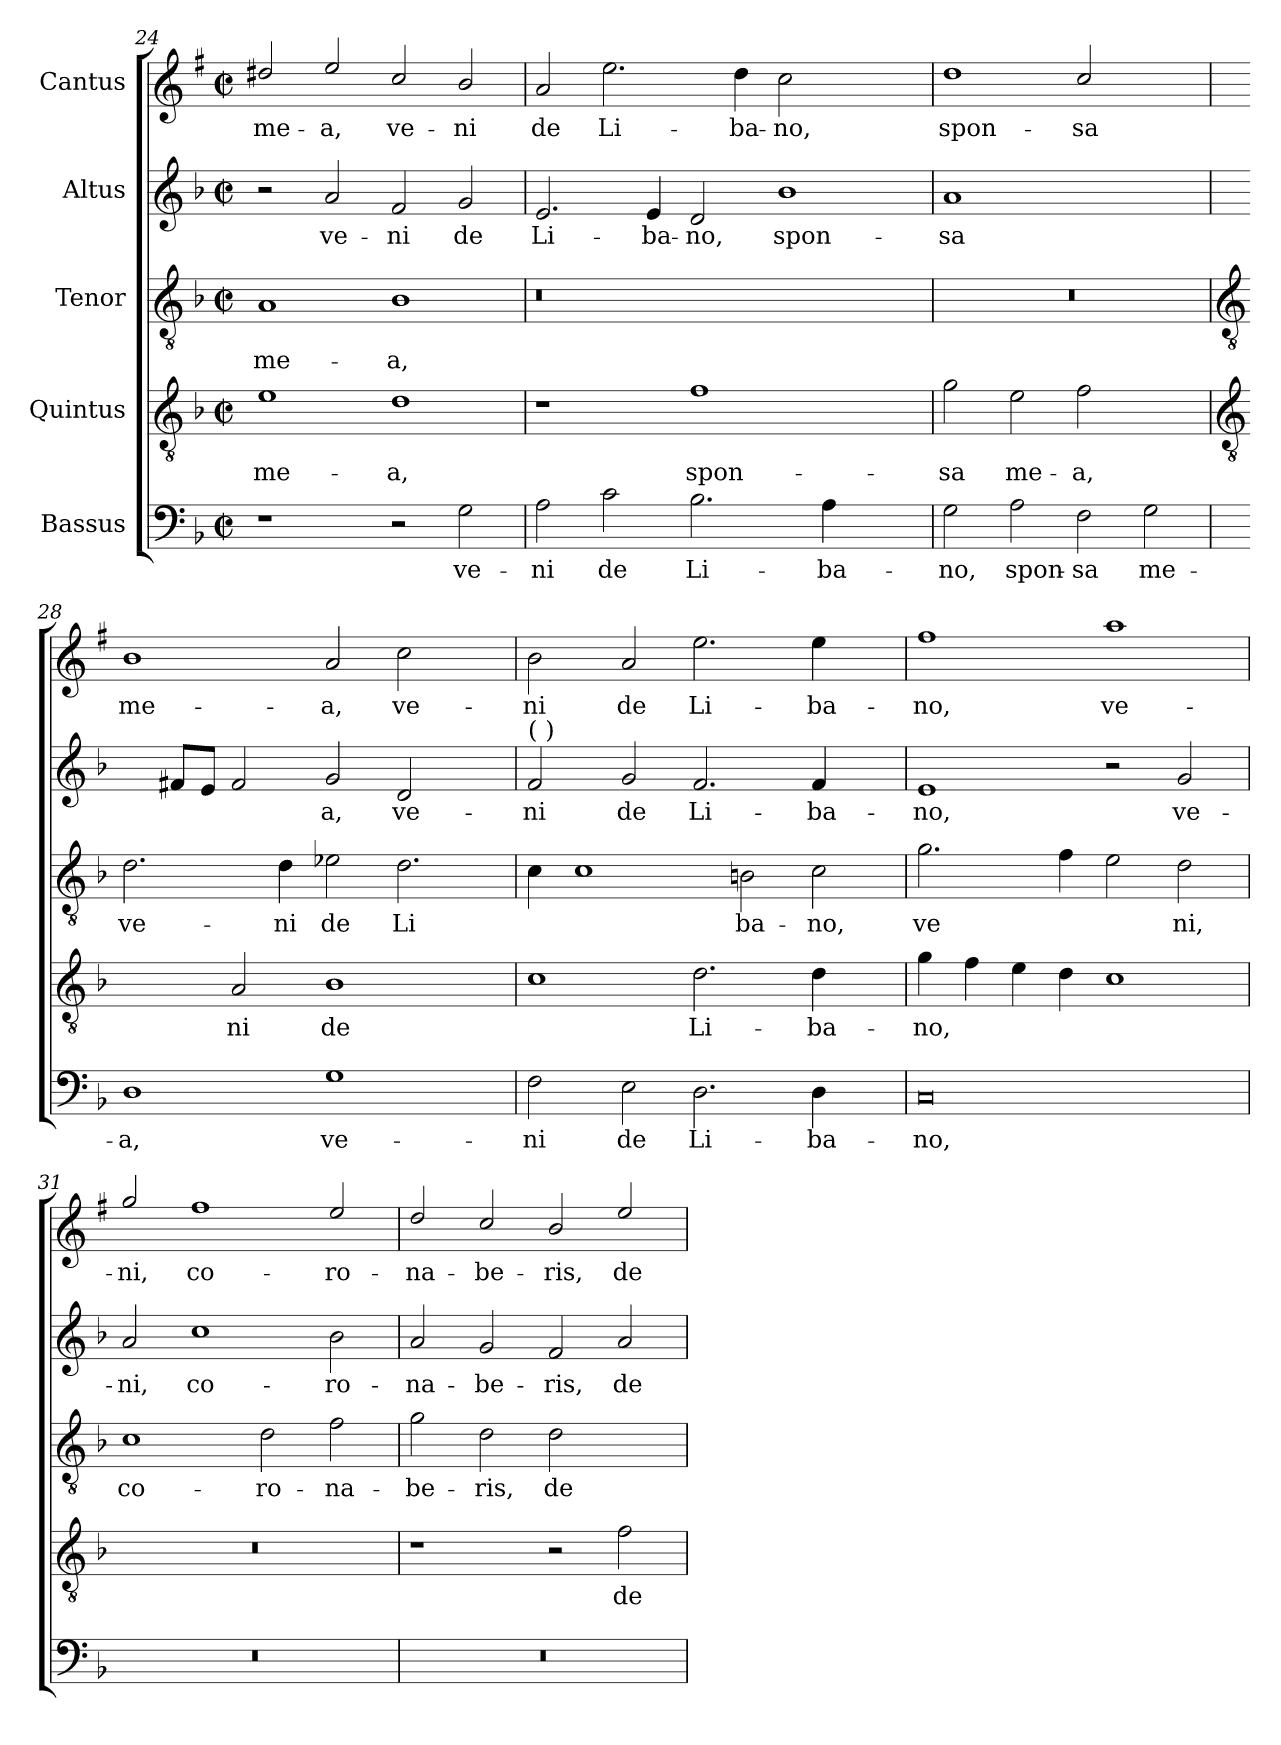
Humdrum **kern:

**kern	**text	**kern	**text	**kern	**text	**kern	**text	**kern	**text
*part5	*part5	*part4	*part4	*part3	*part3	*part2	*part2	*part1	*part1
*staff5	*staff5	*staff4	*staff4	*staff3	*staff3	*staff2	*staff2	*staff1	*staff1
*I"Bassus	*	*I"Quintus	*	*I"Tenor	*	*I"Altus	*	*I"Cantus	*
*clefF4	*	*clefGv2	*	*clefGv2	*	*clefG2	*	*clefG2	*
*	*	*	*	*	*	*	*	*ITrd1c2	*
*k[b-]	*	*k[b-]	*	*k[b-]	*	*k[b-]	*	*k[b-]	*
*F:	*	*F:	*	*F:	*	*F:	*	*F:	*
*M4/2	*	*M4/2	*	*M4/2	*	*M4/2	*	*M4/2	*
*met(c|)	*	*met(c|)	*	*met(c|)	*	*met(c|)	*	*met(c|)	*
=24	=24	=24	=24	=24	=24	=24	=24	=24	=24
!	!	!	!LO:LY:b	!	!LO:LY:b	!	!	!	!LO:LY:b
*	*	*	*	*	*	*	*	*^	*
1r	.	1e	me-	1A	me-	2r	.	2cc#	0ryy	me-
!	!	!	!	!	!	!	!LO:LY:b	!	!	!LO:LY:b
.	.	.	.	.	.	2a	ve-	2dd	.	-a,
!	!	!	!LO:LY:b	!	!LO:LY:b	!	!LO:LY:b	!	!	!LO:LY:b
2r	.	1d	-a,	1B-	-a,	2f	-ni	2b-	.	ve-
!	!LO:LY:b	!	!	!	!	!	!LO:LY:b	!	!	!LO:LY:b
2G	ve-	.	.	.	.	2g	de	2a	.	-ni
=26	=26	=26	=26	=26	=26	=26	=26	=26	=26	=26
!	!LO:LY:b	!	!	!	!	!	!LO:LY:b	!	!	!LO:LY:b
2A	-ni	1r	.	0r	.	2.e	Li-	2g	0ryy	de
!	!LO:LY:b	!	!	!	!	!	!	!	!	!LO:LY:b
2c	de	.	.	.	.	.	.	2.dd	.	Li-
!	!	!	!	!	!	!	!LO:LY:b	!	!	!
.	.	.	.	.	.	4e	-ba-	.	.	.
!	!LO:LY:b	!	!LO:LY:b	!	!	!	!LO:LY:b	!	!	!
2.B-	Li-	1f	spon-	.	.	2d	-no,	.	.	.
!	!	!	!	!	!	!	!	!	!	!LO:LY:b
.	.	.	.	.	.	.	.	4cc	.	-ba-
!	!	!	!	!	!	!	!LO:LY:b	!	!	!LO:LY:b
.	.	.	.	.	.	1b-	spon-	2b-	.	-no,
!	!LO:LY:b	!	!	!	!	!	!	!	!	!
4A	-ba-	.	.	.	.	.	.	.	.	.
2ryy	.	2ryy	.	2ryy	.	.	.	2ryy	2ryy	.
=27	=27	=27	=27	=27	=27	=27	=27	=27	=27	=27
!	!LO:LY:b	!	!LO:LY:b	!	!	!	!LO:LY:b	!	!	!LO:LY:b
2G	-no,	2g	-sa	0r	.	1a	-sa	1cc	0ryy	spon-
!	!LO:LY:b	!	!LO:LY:b	!	!	!	!	!	!	!
2A	spon-	2e	me-	.	.	.	.	.	.	.
!	!LO:LY:b	!	!LO:LY:b	!	!	!	!LO:LY:b	!	!	!LO:LY:b
2F	-sa	2f	-a,	.	.	[2gyy	me-	2b-	.	-sa
!	!LO:LY:b	!	!LO:LY:b	!	!	!	!	!	!	!
2G	me-	[2dyy	ve-	.	.	2ryy	.	2ryy	.	.
!!LO:LB:g=z	!!
=28	=28	=28	=28	=28	=28	=28	=28	=28	=28	=28
*	*	*clefGv2	*	*clefGv2	*	*	*	*	*	*
!	!LO:LY:b	!	!	!	!LO:LY:b	!	!	!	!	!LO:LY:b
1D	-a,	2dyy]	.	2.d	ve-	4gyy]	.	1a	0ryy	me-
.	.	.	.	.	.	8f#L	.	.	.	.
.	.	.	.	.	.	8eJ	.	.	.	.
!	!	!	!LO:LY:b	!	!	!	!	!	!	!
.	.	2A	-ni	.	.	2f#	.	.	.	.
!	!	!	!	!	!LO:LY:b	!	!	!	!	!
.	.	.	.	4d	-ni	.	.	.	.	.
!	!LO:LY:b	!	!LO:LY:b	!	!LO:LY:b	!	!LO:LY:b	!	!	!LO:LY:b
1G	ve-	1B-	de	2e-X	de	2g	-a,	2g	.	-a,
!	!	!	!	!	!LO:LY:b	!	!LO:LY:b	!	!	!LO:LY:b
.	.	.	.	2.d	Li	2d	ve-	2b-	.	ve-
4ryy	.	4ryy	.	.	.	4ryy	.	4ryy	4ryy	.
=29	=29	=29	=29	=29	=29	=29	=29	=29	=29	=29
!	!	!	!	!	!	!LO:TX:a:t=(  )	!	!	!	!
!	!LO:LY:b	!	!	!	!	!	!LO:LY:b	!	!	!LO:LY:b
2F	-ni	1c	.	4c	.	2f	-ni	2a	0ryy	-ni
.	.	.	.	1c	.	.	.	.	.	.
!	!LO:LY:b	!	!	!	!	!	!LO:LY:b	!	!	!LO:LY:b
2E	de	.	.	.	.	2g	de	2g	.	de
!	!LO:LY:b	!	!LO:LY:b	!	!	!	!LO:LY:b	!	!	!LO:LY:b
2.D	Li-	2.d	Li-	.	.	2.f	Li-	2.dd	.	Li-
!	!	!	!	!	!LO:LY:b	!	!	!	!	!
.	.	.	.	2B	ba-	.	.	.	.	.
!	!LO:LY:b	!	!LO:LY:b	!	!LO:LY:b	!	!LO:LY:b	!	!	!LO:LY:b
4D	-ba-	4d	-ba-	2c	-no,	4f	-ba-	4dd	.	-ba-
4ryy	.	4ryy	.	.	.	4ryy	.	4ryy	4ryy	.
=30	=30	=30	=30	=30	=30	=30	=30	=30	=30	=30
!	!LO:LY:b	!	!LO:LY:b	!	!LO:LY:b	!	!LO:LY:b	!	!	!LO:LY:b
0C	-no,	4g	-no,	2.g	ve	1e	-no,	1ee	0ryy	-no,
.	.	4f	.	.	.	.	.	.	.	.
.	.	4e	.	.	.	.	.	.	.	.
.	.	4d	.	4f	.	.	.	.	.	.
!	!	!	!	!	!	!	!	!	!	!LO:LY:b
.	.	1c	.	2e	.	2r	.	1gg	.	ve-
!	!	!	!	!	!LO:LY:b	!	!LO:LY:b	!	!	!
.	.	.	.	2d	ni,	2g	ve-	.	.	.
=31	=31	=31	=31	=31	=31	=31	=31	=31	=31	=31
!	!	!	!	!	!LO:LY:b	!	!LO:LY:b	!	!	!LO:LY:b
0r	.	0r	.	1c	co-	2a	-ni,	2ff	0ryy	-ni,
!	!	!	!	!	!	!	!LO:LY:b	!	!	!LO:LY:b
.	.	.	.	.	.	1cc	co-	1ee	.	co-
!	!	!	!	!	!LO:LY:b	!	!	!	!	!
.	.	.	.	2d	-ro-	.	.	.	.	.
!	!	!	!	!	!LO:LY:b	!	!LO:LY:b	!	!	!LO:LY:b
.	.	.	.	2f	-na-	2b-	-ro-	2dd	.	-ro-
=32	=32	=32	=32	=32	=32	=32	=32	=32	=32	=32
!	!	!	!	!	!LO:LY:b	!	!LO:LY:b	!	!	!LO:LY:b
0r	.	1r	.	2g	-be-	2a	-na-	2cc	0ryy	-na-
!	!	!	!	!	!LO:LY:b	!	!LO:LY:b	!	!	!LO:LY:b
.	.	.	.	2d	-ris,	2g	-be-	2b-	.	-be-
!	!	!	!	!	!LO:LY:b	!	!LO:LY:b	!	!	!LO:LY:b
.	.	2r	.	2d	de	2f	-ris,	2a	.	-ris,
!	!	!	!LO:LY:b	!	!	!	!LO:LY:b	!	!	!LO:LY:b
.	.	2f	de	2ryy	.	2a	de	2dd	.	de
*	*	*	*	*	*	*	*	*v	*v	*
=	=	=	=	=	=	=	=	=	=
*-	*-	*-	*-	*-	*-	*-	*-	*-	*-
